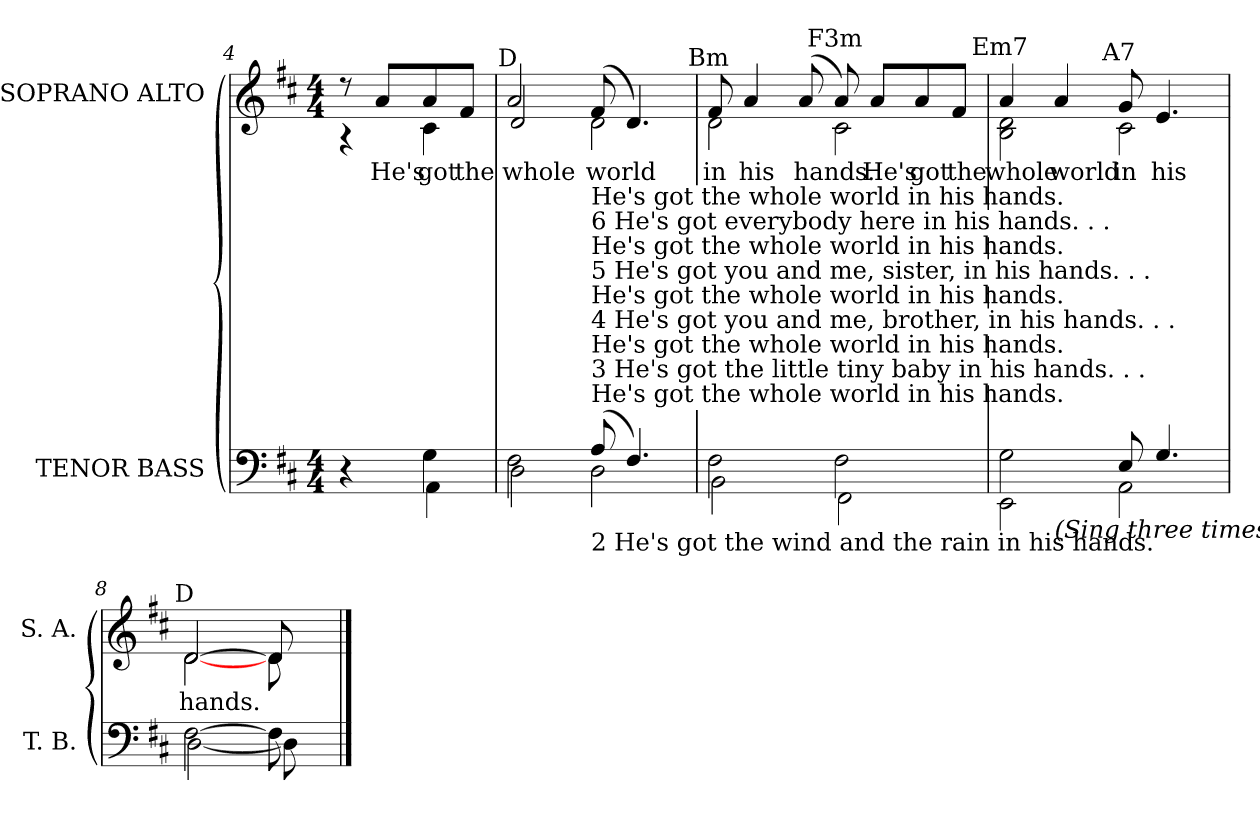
**kern	**kern	**text
*part2	*part1	*part1
*staff2	*staff1	*staff1
*I"TENOR BASS	*I"SOPRANO ALTO	*
*I'T. B.	*I'S. A.	*
!!LO:LB:g=z
*clefF4	*clefG2	*
*k[f#c#]	*k[f#c#]	*
*D:	*D:	*
*M4/4	*M4/4	*
=4	=4	=4
*^	*^	*
4r	4ryy	8r	4r	.
!	!	!	!	!LO:LY:b:color=#000000
.	.	8ai/L	.	He's
!	!	!	!	!LO:LY:b:color=#000000
4Gi\	4AAi\	8ai/	4c#i\	got
!	!	!	!	!LO:LY:b:color=#000000
.	.	8f#i/J	.	the
=5	=5	=5	=5	=5
!	!	!LO:TX:a:cj:t=D	!	!
!	!	!	!	!LO:LY:b:color=#000000
2F#i\	2Di\	2ai/	2di/	whole
!LO:TX:b:t=2 He's got the wind and the rain in his hands.	!	!	!	!
!LO:TX:t=He's got the whole world in his hands.	!	!	!	!
!LO:TX:t=3 He's got the little tiny baby in his hands. . .	!	!	!	!
!LO:TX:t=He's got the whole world in his hands.	!	!	!	!
!LO:TX:t=4 He's got you and me, brother, in his hands. . .	!	!	!	!
!LO:TX:t=He's got the whole world in his hands.	!	!	!	!
!LO:TX:t=5 He's got you and me, sister, in his hands. . .	!	!	!	!
!LO:TX:t=He's got the whole world in his hands.	!	!	!	!
!LO:TX:t=6 He's got everybody here in his hands. . .	!	!	!	!
!LO:TX:t=He's got the whole world in his hands.	!	!	!	!
!	!	!	!	!LO:LY:b:color=#000000
(8Ai/	2Di\	(8f#i/	2di\	world
4.F#i/)	.	4.di/)	.	.
=6	=6	=6	=6	=6
!	!	!LO:TX:a:cj:t=Bm	!	!
!	!	!	!	!LO:LY:b:color=#000000
2F#i\	2BBi\	8f#i/	2di\	in
!	!	!	!	!LO:LY:b:color=#000000
.	.	4ai/	.	his
!	!	!	!	!LO:LY:b:color=#000000
.	.	(8ai/	.	hands.
!	!	!LO:TX:a:cj:t=F3m	!	!
2F#i\	2FF#i\	8ai/)	2c#i\	.
!	!	!	!	!LO:LY:b:color=#000000
.	.	8ai/L	.	He's
!	!	!	!	!LO:LY:b:color=#000000
.	.	8ai/	.	got
!	!	!	!	!LO:LY:b:color=#000000
.	.	8f#i/J	.	the
=7	=7	=7	=7	=7
!	!	!LO:TX:a:cj:t=Em7	!	!
!	!	!	!	!LO:LY:b:color=#000000
*	*^	*	*	*
2Gi\	2EEi\	4ryy	4ai/	2Bi\ 2di	whole
!	!	!LO:TX:b:i:t=(Sing three times)	!	!	!
!	!	!	!	!	!LO:LY:b:color=#000000
.	.	2.ryy	4ai/	.	world
!	!	!	!LO:TX:a:cj:t=A7	!	!
!	!	!	!	!	!LO:LY:b:color=#000000
8Ei/	2AAi\	.	8gi/	2c#i\	in
!	!	!	!	!	!LO:LY:b:color=#000000
4.Gi/	.	.	4.ei/	.	his
*	*v	*v	*	*	*
=8	=8	=8	=8	=8
*	*^	*	*	*
!	!	!	!LO:TX:a:cj:t=D	!	!
!	!	!	!	!	!LO:LY:b:color=#000000
*	*v	*v	*	*	*
[2F#i\	[2Di\	[2di/	[2di\	hands.
8F#i\]	8Di\]	8di/]	8di\	.
8ryy	8ryy	8ryy	8ryy	.
*v	*v	*	*	*
*	*v	*v	*
==	==	==
*-	*-	*-
